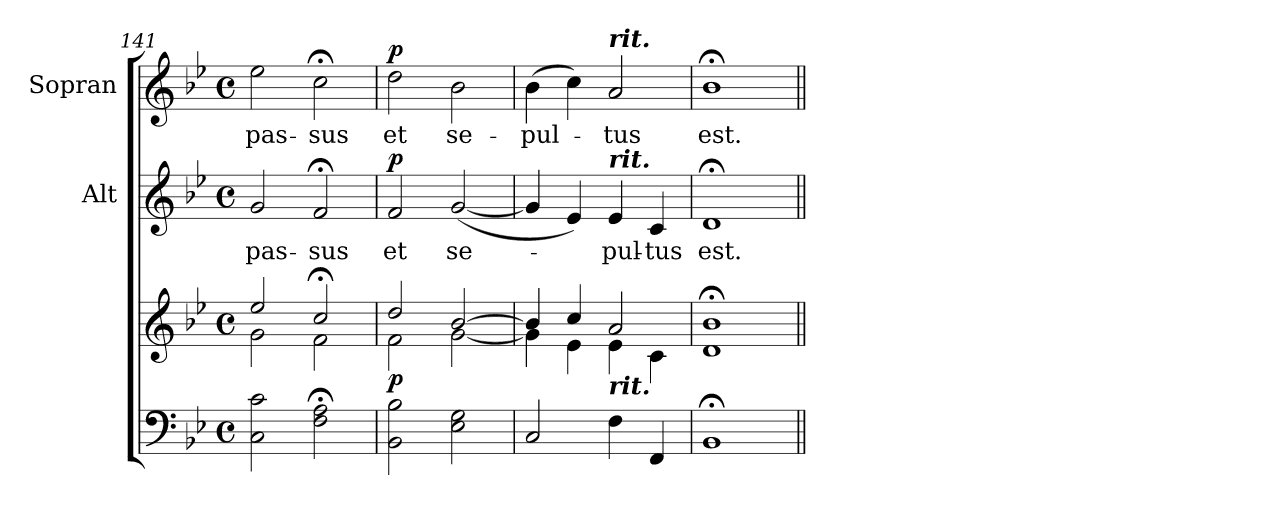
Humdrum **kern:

**kern	**kern	**dynam	**kern	**text	**dynam	**kern	**text	**dynam
*part3	*part3	*part3	*part2	*part2	*part2	*part1	*part1	*part1
*staff4	*staff3	*staff3/4	*staff2	*staff2	*staff2	*staff1	*staff1	*staff1
*	*	*	*I"Alt	*	*	*I"Sopran	*	*
*clefF4	*clefG2	*	*clefG2	*	*	*clefG2	*	*
*k[b-e-]	*k[b-e-]	*	*k[b-e-]	*	*	*k[b-e-]	*	*
*B-:	*B-:	*	*B-:	*	*	*B-:	*	*
*M4/4	*M4/4	*	*M4/4	*	*	*M4/4	*	*
*met(c)	*met(c)	*	*met(c)	*	*	*met(c)	*	*
=141	=141	=141	=141	=141	=141	=141	=141	=141
*	*^	*	*	*	*	*	*	*
!	!	!	!	!	!LO:LY:b	!	!	!LO:LY:b	!
2C\ 2c\	2ee-/	2g\	.	2g/	pas-	.	2ee-\	pas-	.
!	!	!	!	!	!LO:LY:b	!	!	!LO:LY:b	!
2F\; 2A\;	2cc;</	2f\	.	2f;</	-sus	.	2cc;<\	-sus	.
=142	=142	=142	=142	=142	=142	=142	=142	=142	=142
!	!	!	!LO:DY:b	!	!LO:LY:b	!LO:DY:a	!	!LO:LY:b	!LO:DY:a
2BB-\ 2B-\	2dd/	2f\	p	2f/	et	p	2dd\	et	p
!	!	!	!	!	!LO:LY:b	!	!	!LO:LY:b	!
2E-\ 2G\	[>2b-/	[<2g\	.	(<[2g/	se-	.	2b-\	se-	.
=143	=143	=143	=143	=143	=143	=143	=143	=143	=143
!	!	!	!	!	!	!	!	!LO:LY:b	!
2C/	4b-/]	4g\]	.	4g/]	.	.	(>4b-\	-pul-	.
.	4cc/	4e-\	.	4e-/)	.	.	4cc\)	.	.
!	!	!	!	!	!	!	!LO:TX:a:Bi:t=rit.	!	!
!	!	!	!	!LO:TX:a:Bi:t=rit.	!	!	!	!	!
!	!LO:TX:b:Bi:t=rit.	!	!	!	!	!	!	!	!
!	!	!	!	!	!LO:LY:b	!	!	!LO:LY:b	!
4F\	2a/	4e-\	.	4e-/	-pul-	.	2a/	-tus	.
!	!	!	!	!	!LO:LY:b	!	!	!	!
4FF/	.	4c\	.	4c/	-tus	.	.	.	.
=144	=144	=144	=144	=144	=144	=144	=144	=144	=144
!	!	!	!	!	!LO:LY:b	!	!	!LO:LY:b	!
1BB-;	1b-;<	1d	.	1d;<	est.	.	1b-;<	est.	.
*	*v	*v	*	*	*	*	*	*	*
=||	=||	=||	=||	=||	=||	=||	=||	=||
*-	*-	*-	*-	*-	*-	*-	*-	*-
